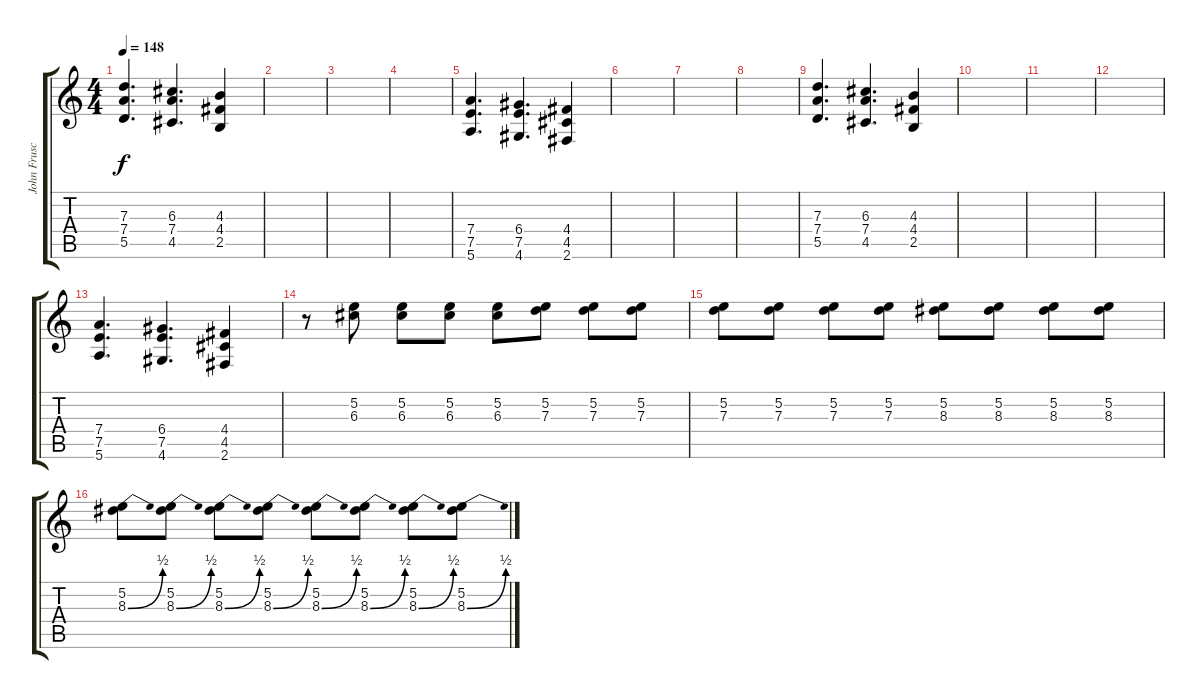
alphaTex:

\track ("John Frusciante" "John Frusc") {instrument distortionguitar}
\staff {score tabs}
\tuning (E4 B3 G3 D3 A2 E2) {hide}
\ts (4 4)
\tempo 148
\clef g2
\ks c
(7.3 7.4 5.5).4{d dy f} (6.3 7.4 4.5).4{d} (4.3 4.4 2.5).4 |
|
|
|
(7.4 7.5 5.6).4{d} (6.4 7.5 4.6).4{d} (4.4 4.5 2.6).4 |
|
|
|
(7.3 7.4 5.5).4{d} (6.3 7.4 4.5).4{d} (4.3 4.4 2.5).4 |
|
|
|
(7.4 7.5 5.6).4{d} (6.4 7.5 4.6).4{d} (4.4 4.5 2.6).4 |
r.8 (5.2 6.3).8 (5.2 6.3).8 (5.2 6.3).8 (5.2 6.3).8 (5.2 7.3).8 (5.2 7.3).8 (5.2 7.3).8 |
(5.2 7.3).8 (5.2 7.3).8 (5.2 7.3).8 (5.2 7.3).8 (5.2 8.3).8 (5.2 8.3).8 (5.2 8.3).8 (5.2 8.3).8 |
(5.2 8.3{be (bend 0 0 60 2)}).8 (5.2 8.3{be (bend 0 0 60 2)}).8 (5.2 8.3{be (bend 0 0 60 2)}).8 (5.2 8.3{be (bend 0 0 60 2)}).8 (5.2 8.3{be (bend 0 0 60 2)}).8 (5.2 8.3{be (bend 0 0 60 2)}).8 (5.2 8.3{be (bend 0 0 60 2)}).8 (5.2 8.3{be (bend 0 0 60 2)}).8
